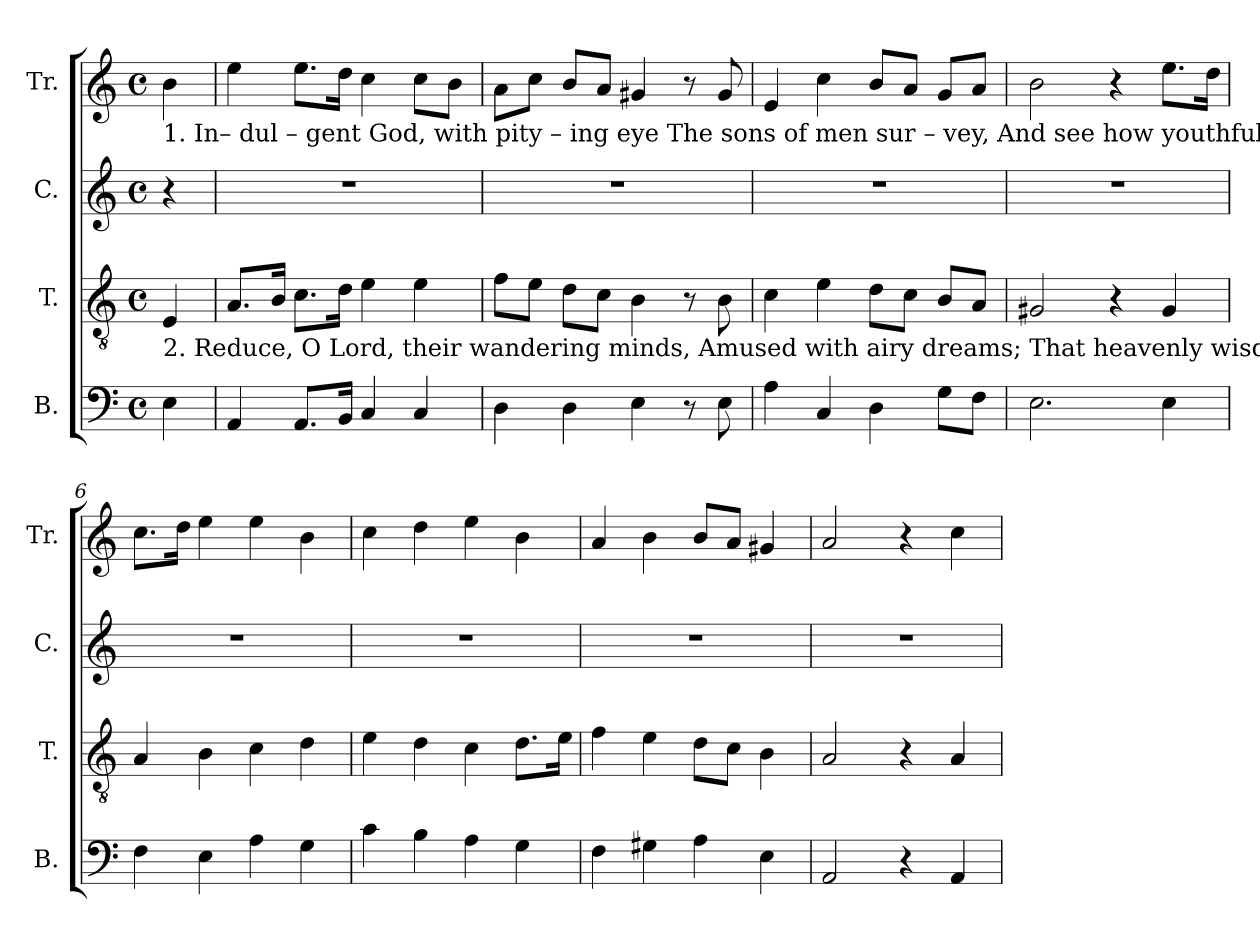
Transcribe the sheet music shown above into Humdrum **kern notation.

**kern	**kern	**kern	**kern
*part4	*part3	*part2	*part1
*staff4	*staff3	*staff2	*staff1
*I"B.	*I"T.	*I"C.	*I"Tr.
*I'B.	*I'T.	*I'C.	*I'Tr.
*clefF4	*clefGv2	*clefG2	*clefG2
*k[]	*k[]	*k[]	*k[]
*M4/4	*M4/4	*M4/4	*M4/4
*met(c)	*met(c)	*met(c)	*met(c)
*MM120	*MM120	*MM120	*MM120
=1	=1	=1	=1
!	!	!	!LO:TX:b:t=1. In– dul – gent  God, with  pity – ing   eye     The sons of men sur – vey,    And see how youthful sinners sport  In a destructive way. Ten
!	!LO:TX:b:t=2. Reduce, O Lord, their wandering minds,   Amused with airy dreams;  That heavenly wisdom may dispell  Their visionary schemes.  With	!	!
4E\	4E/	4r	4b\
=2	=2	=2	=2
4AA/	8.A/L	1r	4ee\
.	16B/Jk	.	.
8.AA/L	8.c\L	.	8.ee\L
16BB/Jk	16d\Jk	.	16dd\Jk
4C/	4e\	.	4cc\
4C/	4e\	.	8cc\L
.	.	.	8b\J
=3	=3	=3	=3
4D\	8f\L	1r	8a\L
.	8e\J	.	8cc\J
4D\	8d\L	.	8b/L
.	8c\J	.	8a/J
4E\	4B\	.	4g#X/
8r	8r	.	8r
8E\	8B\	.	8g#/
=4	=4	=4	=4
4A\	4c\	1r	4e/
4C/	4e\	.	4cc\
4D\	8d\L	.	8b/L
.	8c\J	.	8a/J
8G\L	8B/L	.	8g/L
8F\J	8A/J	.	8a/J
=5	=5	=5	=5
2.E\	2G#X/	1r	2b\
.	4r	.	4r
4E\	4G#/	.	8.ee\L
.	.	.	16dd\Jk
=6	=6	=6	=6
4F\	4A/	1r	8.cc\L
.	.	.	16dd\Jk
4E\	4B\	.	4ee\
4A\	4c\	.	4ee\
4G\	4d\	.	4b\
=7	=7	=7	=7
4c\	4e\	1r	4cc\
4B\	4d\	.	4dd\
4A\	4c\	.	4ee\
4G\	8.d\L	.	4b\
.	16e\Jk	.	.
=8	=8	=8	=8
4F\	4f\	1r	4a/
4G#X\	4e\	.	4b\
4A\	8d\L	.	8b/L
.	8c\J	.	8a/J
4E\	4B\	.	4g#X/
=9	=9	=9	=9
2AA/	2A/	1r	2a/
4r	4r	.	4r
4AA/	4A/	.	4cc\
=	=	=	=
*-	*-	*-	*-
